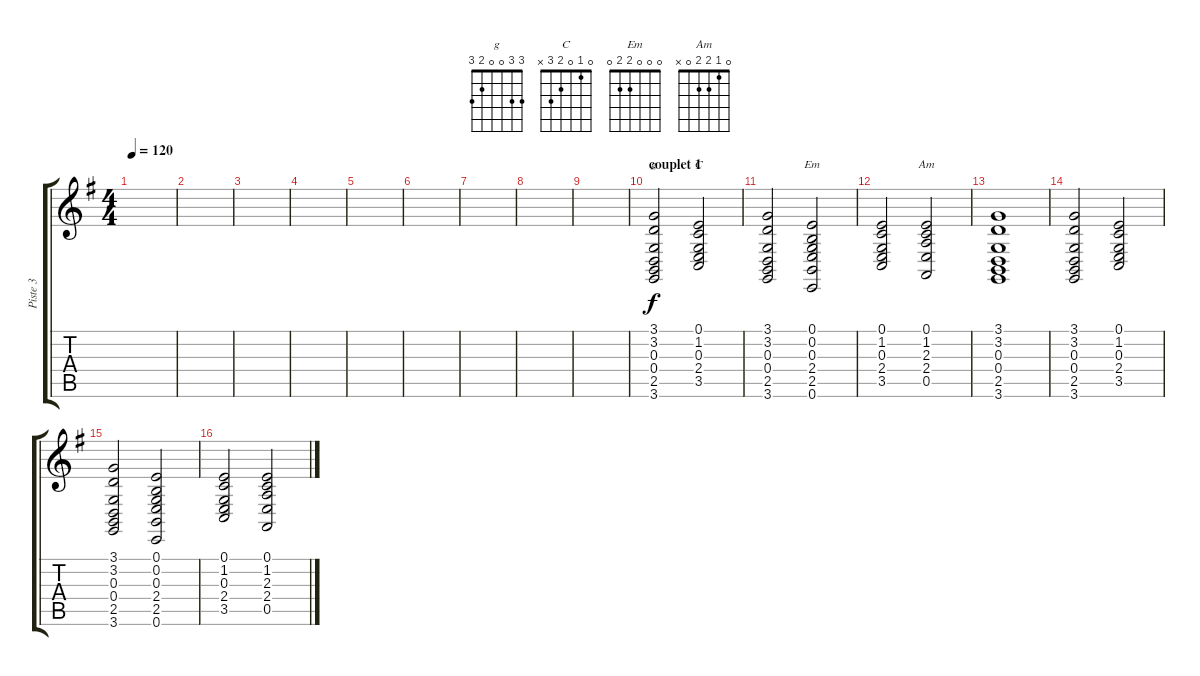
\track ("Piste 3" "Piste 3") {instrument stringensemble1}
\staff {score tabs}
\tuning (E4 B3 G3 D3 A2 E2) {hide}
\chord ("g" 3 3 0 0 2 3)
\chord ("C" 0 1 0 2 3 x)
\chord ("Em" 0 0 0 2 2 0)
\chord ("Am" 0 1 2 2 0 x)
\ts (4 4)
\tempo 120
\clef g2
\ks g
|
|
|
|
|
|
|
|
|
\section ("" "couplet 1")
(3.1 3.2 0.3 0.4 2.5 3.6).2{ch "g"} (0.1 1.2 0.3 2.4 3.5).2{ch "C"} |
(3.1 3.2 0.3 0.4 2.5 3.6).2 (0.1 0.2 0.3 2.4 2.5 0.6).2{ch "Em"} |
(0.1 1.2 0.3 2.4 3.5).2 (0.1 1.2 2.3 2.4 0.5).2{ch "Am"} |
(3.1 3.2 0.3 0.4 2.5 3.6).1 |
(3.1 3.2 0.3 0.4 2.5 3.6).2 (0.1 1.2 0.3 2.4 3.5).2 |
(3.1 3.2 0.3 0.4 2.5 3.6).2 (0.1 0.2 0.3 2.4 2.5 0.6).2 |
(0.1 1.2 0.3 2.4 3.5).2 (0.1 1.2 2.3 2.4 0.5).2
